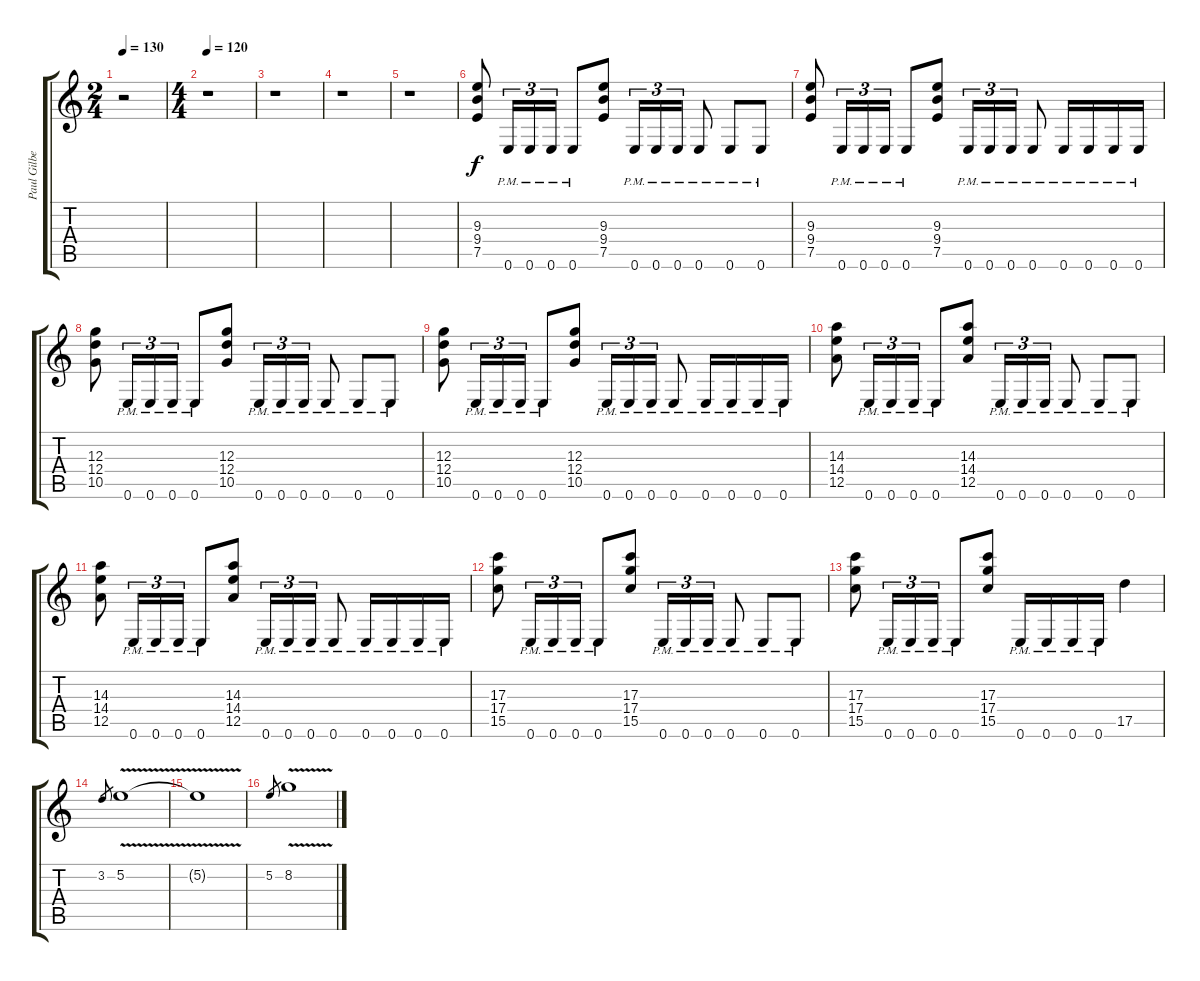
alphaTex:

\track ("Paul Gilbert (Rythm Guitar)" "Paul Gilbe") {instrument distortionguitar}
\staff {score tabs}
\tuning (E4 B3 G3 D3 A2 E2) {hide}
\ts (2 4)
\tempo 130
\clef g2
\ks c
r.2{dy f} |
\ts (4 4)
\tempo 120
r.1 |
r.1 |
r.1 |
r.1 |
(9.3 9.4 7.5).8 0.6{pm}.16{tu (3 2)} 0.6{pm}.16{tu (3 2)} 0.6{pm}.16{tu (3 2)} 0.6{pm}.8 (9.3 9.4 7.5).8 0.6{pm}.16{tu (3 2)} 0.6{pm}.16{tu (3 2)} 0.6{pm}.16{tu (3 2)} 0.6{pm}.8 0.6{pm}.8 0.6{pm}.8 |
(9.3 9.4 7.5).8 0.6{pm}.16{tu (3 2)} 0.6{pm}.16{tu (3 2)} 0.6{pm}.16{tu (3 2)} 0.6{pm}.8 (9.3 9.4 7.5).8 0.6{pm}.16{tu (3 2)} 0.6{pm}.16{tu (3 2)} 0.6{pm}.16{tu (3 2)} 0.6{pm}.8 0.6{pm}.16 0.6{pm}.16 0.6{pm}.16 0.6{pm}.16 |
(12.3 12.4 10.5).8 0.6{pm}.16{tu (3 2)} 0.6{pm}.16{tu (3 2)} 0.6{pm}.16{tu (3 2)} 0.6{pm}.8 (12.3 12.4 10.5).8 0.6{pm}.16{tu (3 2)} 0.6{pm}.16{tu (3 2)} 0.6{pm}.16{tu (3 2)} 0.6{pm}.8 0.6{pm}.8 0.6{pm}.8 |
(12.3 12.4 10.5).8 0.6{pm}.16{tu (3 2)} 0.6{pm}.16{tu (3 2)} 0.6{pm}.16{tu (3 2)} 0.6{pm}.8 (12.3 12.4 10.5).8 0.6{pm}.16{tu (3 2)} 0.6{pm}.16{tu (3 2)} 0.6{pm}.16{tu (3 2)} 0.6{pm}.8 0.6{pm}.16 0.6{pm}.16 0.6{pm}.16 0.6{pm}.16 |
(14.3 14.4 12.5).8 0.6{pm}.16{tu (3 2)} 0.6{pm}.16{tu (3 2)} 0.6{pm}.16{tu (3 2)} 0.6{pm}.8 (14.3 14.4 12.5).8 0.6{pm}.16{tu (3 2)} 0.6{pm}.16{tu (3 2)} 0.6{pm}.16{tu (3 2)} 0.6{pm}.8 0.6{pm}.8 0.6{pm}.8 |
(14.3 14.4 12.5).8 0.6{pm}.16{tu (3 2)} 0.6{pm}.16{tu (3 2)} 0.6{pm}.16{tu (3 2)} 0.6{pm}.8 (14.3 14.4 12.5).8 0.6{pm}.16{tu (3 2)} 0.6{pm}.16{tu (3 2)} 0.6{pm}.16{tu (3 2)} 0.6{pm}.8 0.6{pm}.16 0.6{pm}.16 0.6{pm}.16 0.6{pm}.16 |
(17.3 17.4 15.5).8 0.6{pm}.16{tu (3 2)} 0.6{pm}.16{tu (3 2)} 0.6{pm}.16{tu (3 2)} 0.6{pm}.8 (17.3 17.4 15.5).8 0.6{pm}.16{tu (3 2)} 0.6{pm}.16{tu (3 2)} 0.6{pm}.16{tu (3 2)} 0.6{pm}.8 0.6{pm}.8 0.6{pm}.8 |
(17.3 17.4 15.5).8 0.6{pm}.16{tu (3 2)} 0.6{pm}.16{tu (3 2)} 0.6{pm}.16{tu (3 2)} 0.6{pm}.8 (17.3 17.4 15.5).8 0.6{pm}.16 0.6{pm}.16 0.6{pm}.16 0.6{pm}.16 17.5.4 |
3.2.8{gr} 5.2{v}.1{instrument distortionguitar} |
5.2{t}.1 |
5.2.8{gr} 8.2{v}.1
